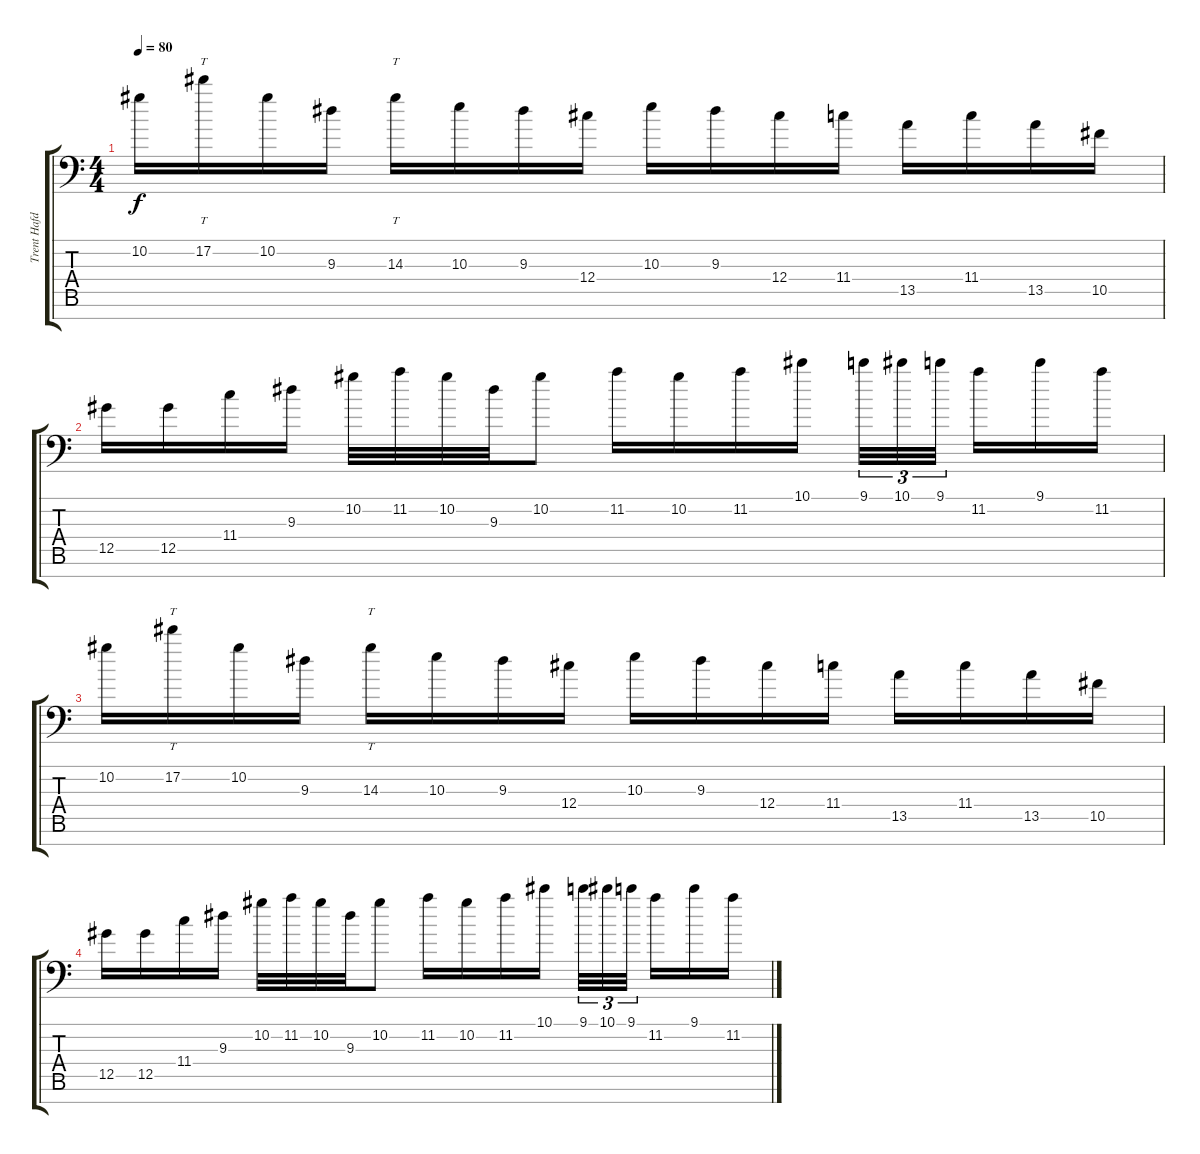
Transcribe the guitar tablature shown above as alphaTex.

\track ("Trent Hafdahl" "Trent Hafd") {instrument distortionguitar}
\staff {score tabs}
\tuning (Eb4 Bb3 Gb3 Db3 Ab2 Eb2 F1) {hide}
\ts (4 4)
\tempo 80
\clef f4
\ks c
10.2.16{dy f} 17.2.16{tt} 10.2.16 9.3.16 14.3.16{tt} 10.3.16 9.3.16 12.4.16 10.3.16 9.3.16 12.4.16 11.4.16 13.5.16 11.4.16 13.5.16 10.5.16 |
12.5.16 12.5.16 11.4.16 9.3.16 10.2.32 11.2.32 10.2.32 9.3.32 10.2.8 11.2.16 10.2.16 11.2.16 10.1.16 9.1.32{tu (3 2)} 10.1.32{tu (3 2)} 9.1.32{tu (3 2) beam splitsecondary} 11.2.16 9.1.16 11.2.16 |
10.2.16 17.2.16{tt} 10.2.16 9.3.16 14.3.16{tt} 10.3.16 9.3.16 12.4.16 10.3.16 9.3.16 12.4.16 11.4.16 13.5.16 11.4.16 13.5.16 10.5.16 |
12.5.16 12.5.16 11.4.16 9.3.16 10.2.32 11.2.32 10.2.32 9.3.32 10.2.8 11.2.16 10.2.16 11.2.16 10.1.16 9.1.32{tu (3 2)} 10.1.32{tu (3 2)} 9.1.32{tu (3 2) beam splitsecondary} 11.2.16 9.1.16 11.2.16
